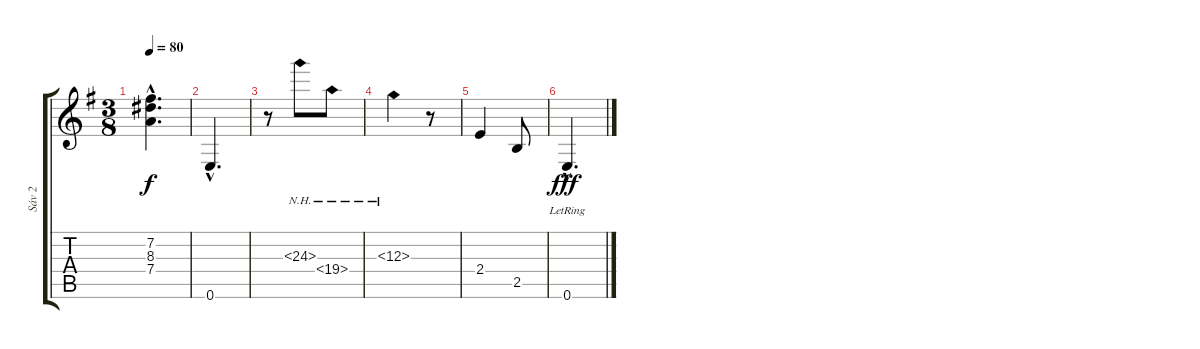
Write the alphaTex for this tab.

\track ("Sáv 2" "Sáv 2") {instrument acousticguitarnylon}
\staff {score tabs}
\tuning (E4 B3 G3 D3 A2 E2) {hide}
\ts (3 8)
\tempo 80
\clef g2
\ks g
(7.2{hac} 8.3{hac} 7.4{hac}).4{d dy f} |
0.6{hac}.4{d} |
r.8 24.3{nh}.8 19.4{nh}.8 |
12.3{nh}.4 r.8 |
2.4.4 2.5.8 |
0.6{hac lr}.4{d dy fff}
